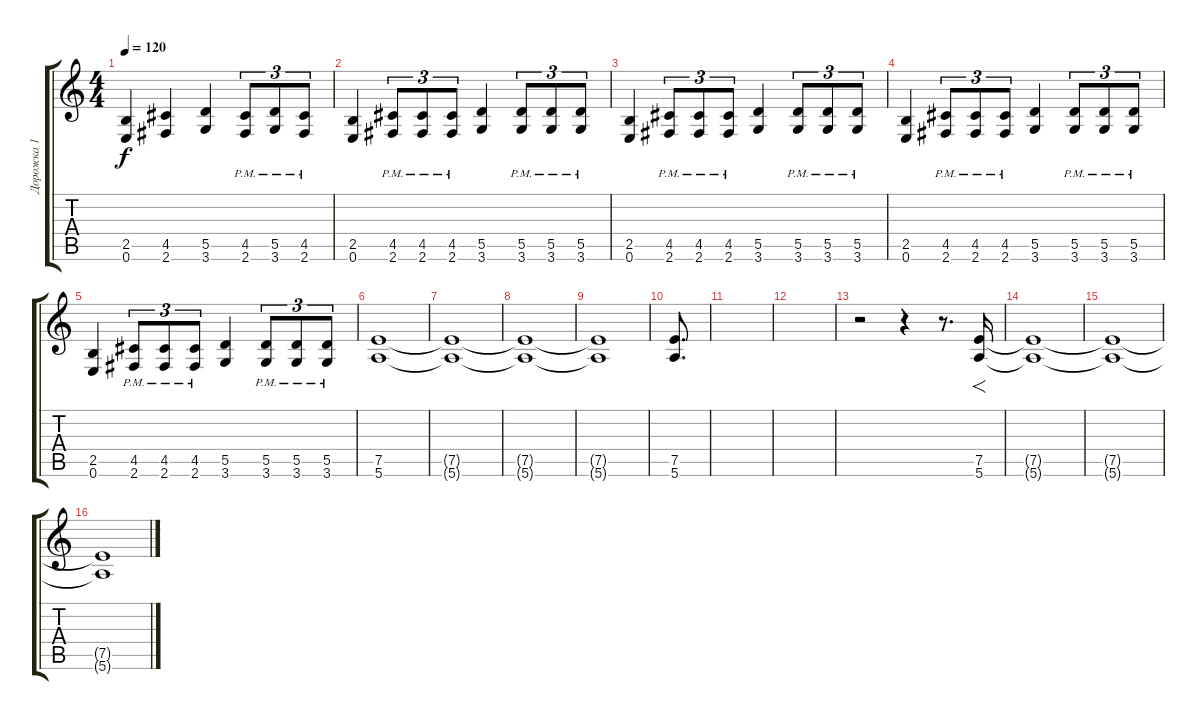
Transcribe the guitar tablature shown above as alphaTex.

\track ("Дорожка 1" "Дорожка 1") {instrument overdrivenguitar}
\staff {score tabs}
\tuning (E4 B3 G3 D3 A2 E2) {hide}
\ts (4 4)
\tempo 120
\clef g2
\ks c
(2.5 0.6).4{dy f} (4.5 2.6).4 (5.5 3.6).4 (4.5{pm} 2.6{pm}).8{tu (3 2)} (5.5{pm} 3.6{pm}).8{tu (3 2)} (4.5{pm} 2.6{pm}).8{tu (3 2)} |
(2.5 0.6).4 (4.5{pm} 2.6{pm}).8{tu (3 2)} (4.5{pm} 2.6{pm}).8{tu (3 2)} (4.5{pm} 2.6{pm}).8{tu (3 2)} (5.5 3.6).4 (5.5{pm} 3.6{pm}).8{tu (3 2)} (5.5{pm} 3.6{pm}).8{tu (3 2)} (5.5{pm} 3.6{pm}).8{tu (3 2)} |
(2.5 0.6).4 (4.5{pm} 2.6{pm}).8{tu (3 2)} (4.5{pm} 2.6{pm}).8{tu (3 2)} (4.5{pm} 2.6{pm}).8{tu (3 2)} (5.5 3.6).4 (5.5{pm} 3.6{pm}).8{tu (3 2)} (5.5{pm} 3.6{pm}).8{tu (3 2)} (5.5{pm} 3.6{pm}).8{tu (3 2)} |
(2.5 0.6).4 (4.5{pm} 2.6{pm}).8{tu (3 2)} (4.5{pm} 2.6{pm}).8{tu (3 2)} (4.5{pm} 2.6{pm}).8{tu (3 2)} (5.5 3.6).4 (5.5{pm} 3.6{pm}).8{tu (3 2)} (5.5{pm} 3.6{pm}).8{tu (3 2)} (5.5{pm} 3.6{pm}).8{tu (3 2)} |
(2.5 0.6).4 (4.5{pm} 2.6{pm}).8{tu (3 2)} (4.5{pm} 2.6{pm}).8{tu (3 2)} (4.5{pm} 2.6{pm}).8{tu (3 2)} (5.5 3.6).4 (5.5{pm} 3.6{pm}).8{tu (3 2)} (5.5{pm} 3.6{pm}).8{tu (3 2)} (5.5{pm} 3.6{pm}).8{tu (3 2)} |
(7.5 5.6).1 |
(7.5{t} 5.6{t}).1 |
(7.5{t} 5.6{t}).1 |
(7.5{t} 5.6{t}).1 |
(7.5 5.6).8{d} |
|
|
r.2 r.4 r.8{d} (7.5 5.6).16{f} |
(7.5{t} 5.6{t}).1 |
(7.5{t} 5.6{t}).1 |
(7.5{t} 5.6{t}).1
